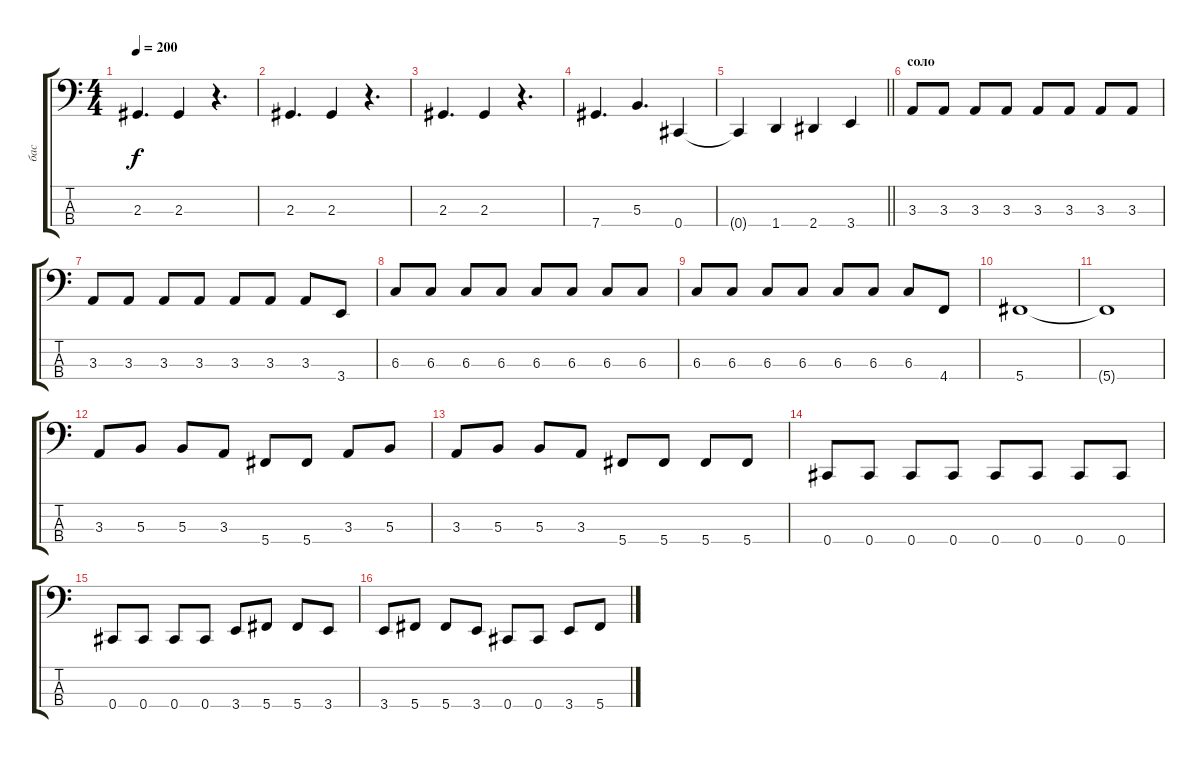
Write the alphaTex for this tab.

\track ("бас" "бас") {instrument electricbassfinger}
\staff {score tabs}
\tuning (E2 B1 Gb1 Db1) {hide}
\ts (4 4)
\tempo 200
\clef f4
\ks c
2.3.4{d dy f} 2.3.4 r.4{d} |
2.3.4{d} 2.3.4 r.4{d} |
2.3.4{d} 2.3.4 r.4{d} |
7.4.4{d} 5.3.4{d} 0.4.4 |
\barLineRight lightlight
0.4{t}.4 1.4.4 2.4.4 3.4.4 |
\section ("" "соло")
3.3.8 3.3.8 3.3.8 3.3.8 3.3.8 3.3.8 3.3.8 3.3.8 |
3.3.8 3.3.8 3.3.8 3.3.8 3.3.8 3.3.8 3.3.8 3.4.8 |
6.3.8 6.3.8 6.3.8 6.3.8 6.3.8 6.3.8 6.3.8 6.3.8 |
6.3.8 6.3.8 6.3.8 6.3.8 6.3.8 6.3.8 6.3.8 4.4.8 |
5.4.1 |
5.4{t}.1 |
3.3.8 5.3.8 5.3.8 3.3.8 5.4.8 5.4.8 3.3.8 5.3.8 |
3.3.8 5.3.8 5.3.8 3.3.8 5.4.8 5.4.8 5.4.8 5.4.8 |
0.4.8 0.4.8 0.4.8 0.4.8 0.4.8 0.4.8 0.4.8 0.4.8 |
0.4.8 0.4.8 0.4.8 0.4.8 3.4.8 5.4.8 5.4.8 3.4.8 |
3.4.8 5.4.8 5.4.8 3.4.8 0.4.8 0.4.8 3.4.8 5.4.8
